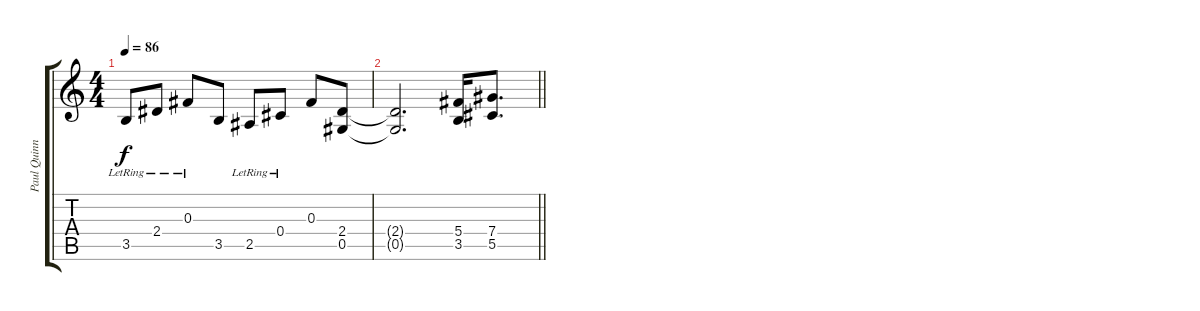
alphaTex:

\track ("Paul Quinn" "Paul Quinn") {instrument overdrivenguitar}
\staff {score tabs}
\tuning (Eb4 Bb3 Gb3 Db3 Ab2 Eb2) {hide}
\ts (4 4)
\tempo 86
\clef g2
\ks c
3.5{lr}.8{dy f} 2.4{lr}.8 0.3{lr}.8 3.5.8 2.5{lr}.8 0.4{lr}.8 0.3.8 (2.4 0.5).8 |
\barLineRight lightlight
(2.4{t} 0.5{t}).2{d} (5.4 3.5).16 (7.4 5.5).8{d}
